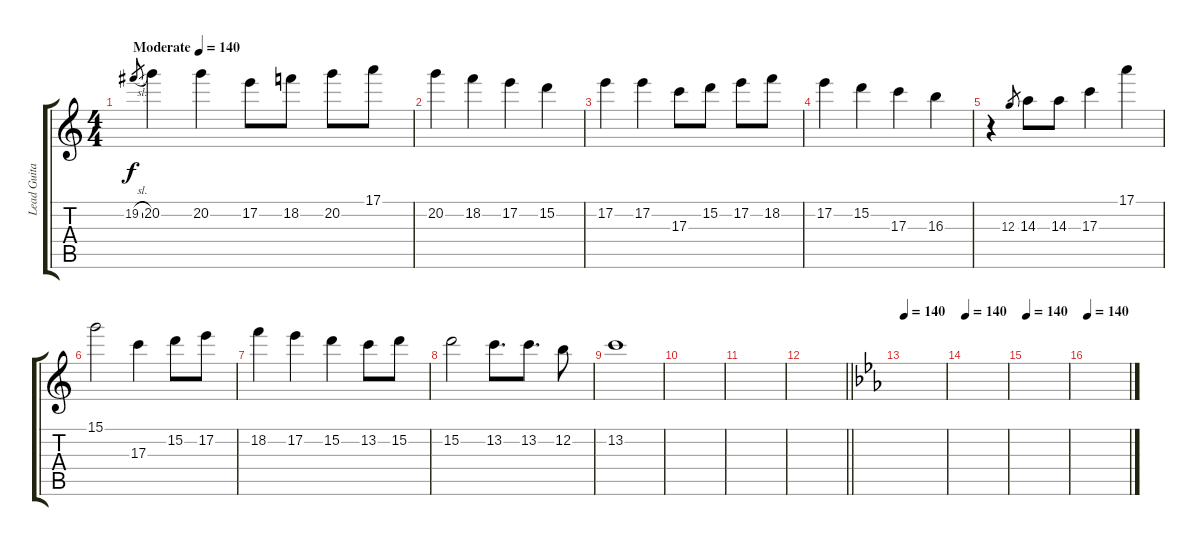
\track ("Lead Guitar" "Lead Guita") {instrument distortionguitar}
\staff {score tabs}
\tuning (E4 B3 G3 D3 A2 E2) {hide}
\ts (4 4)
\tempo (140 "Moderate")
\clef g2
\ks c
19.2{sl}.8{gr dy f instrument distortionguitar} 20.2.4 20.2.4 17.2.8 18.2.8 20.2.8 17.1.8 |
20.2.4 18.2.4 17.2.4 15.2.4 |
17.2.4 17.2.4 17.3.8 15.2.8 17.2.8 18.2.8 |
17.2.4 15.2.4 17.3.4 16.3.4 |
r.4 12.3.8{gr} 14.3.8 14.3.8 17.3.4 17.1.4 |
15.1.2 17.3.4 15.2.8 17.2.8 |
18.2.4 17.2.4 15.2.4 13.2.8 15.2.8 |
15.2.2 13.2.8{d} 13.2.8{d} 12.2.8 |
13.2.1 |
|
|
\barLineRight lightlight
|
\tempo 140
\ks eb
|
\tempo 140
|
\tempo 140
|
\tempo 140
